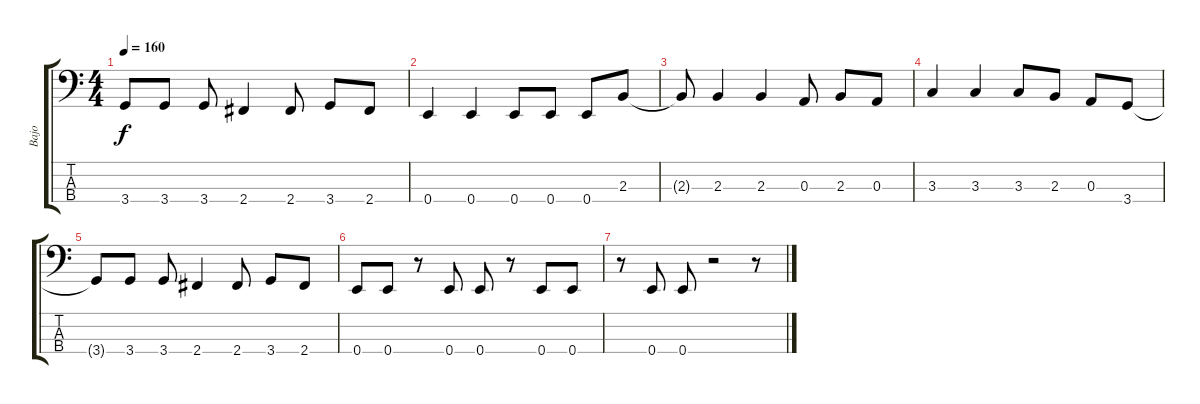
\track ("Bajo" "Bajo") {instrument electricbassfinger}
\staff {score tabs}
\tuning (G2 D2 A1 E1) {hide}
\ts (4 4)
\tempo 160
\clef f4
\ks c
3.4{t}.8{dy f} 3.4.8 3.4.8 2.4.4 2.4.8 3.4.8 2.4.8 |
0.4.4 0.4.4 0.4.8 0.4.8 0.4.8 2.3.8 |
2.3{t}.8 2.3.4 2.3.4 0.3.8 2.3.8 0.3.8 |
3.3.4 3.3.4 3.3.8 2.3.8 0.3.8 3.4.8 |
3.4{t}.8 3.4.8 3.4.8 2.4.4 2.4.8 3.4.8 2.4.8 |
0.4.8 0.4.8 r.8 0.4.8 0.4.8 r.8 0.4.8 0.4.8 |
r.8 0.4.8 0.4.8 r.2 r.8
